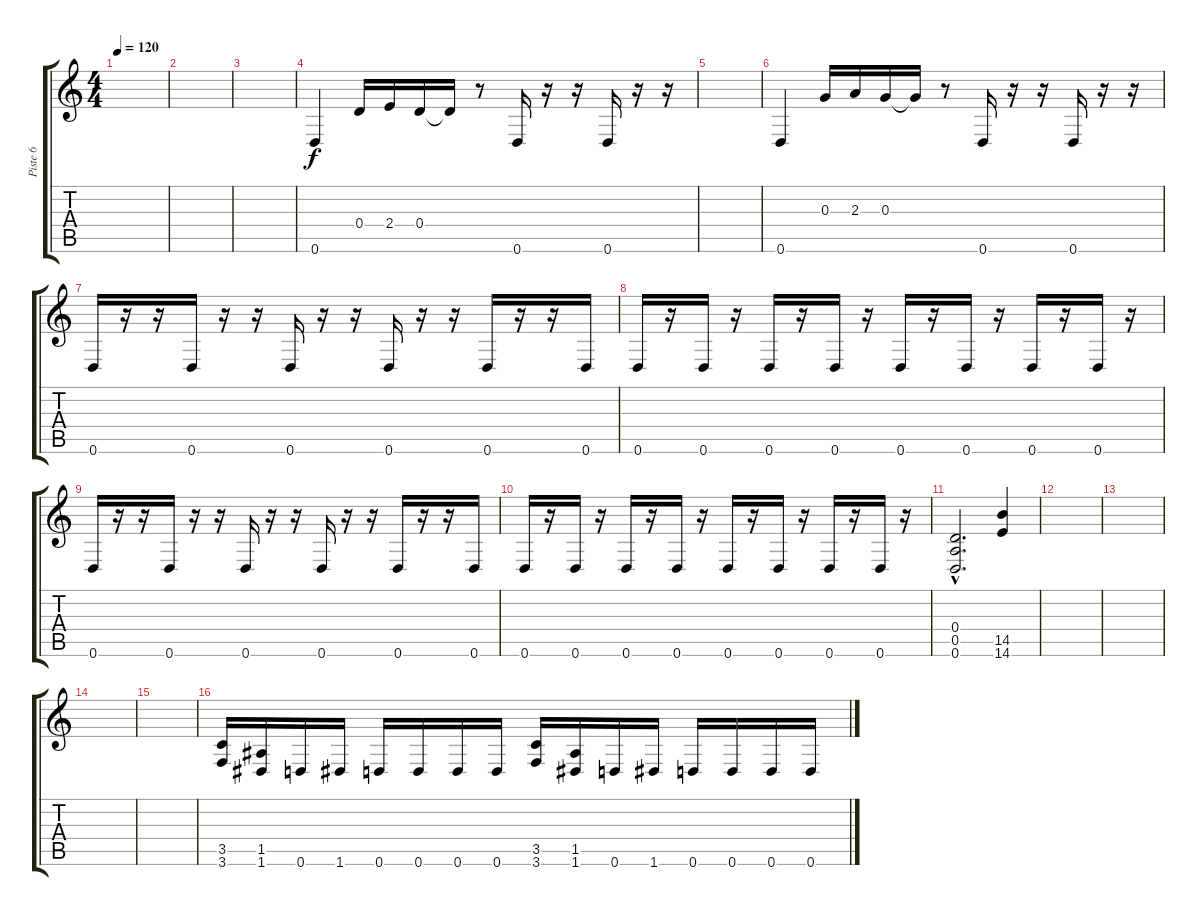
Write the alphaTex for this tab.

\track ("Piste 6" "Piste 6") {instrument distortionguitar}
\staff {score tabs}
\tuning (E4 B3 G3 D3 A2 D2) {hide}
\ts (4 4)
\tempo 120
\clef g2
\ks c
|
|
|
0.6.4 0.4.16 2.4.16 0.4.16 0.4{t}.16 r.8 0.6.16 r.16 r.16 0.6.16 r.16 r.16 |
|
0.6.4 0.3.16 2.3.16 0.3.16 0.3{t}.16 r.8 0.6.16 r.16 r.16 0.6.16 r.16 r.16 |
0.6.16 r.16 r.16 0.6.16 r.16 r.16 0.6.16 r.16 r.16 0.6.16 r.16 r.16 0.6.16 r.16 r.16 0.6.16 |
0.6.16 r.16 0.6.16 r.16 0.6.16 r.16 0.6.16 r.16 0.6.16 r.16 0.6.16 r.16 0.6.16 r.16 0.6.16 r.16 |
0.6.16 r.16 r.16 0.6.16 r.16 r.16 0.6.16 r.16 r.16 0.6.16 r.16 r.16 0.6.16 r.16 r.16 0.6.16 |
0.6.16 r.16 0.6.16 r.16 0.6.16 r.16 0.6.16 r.16 0.6.16 r.16 0.6.16 r.16 0.6.16 r.16 0.6.16 r.16 |
(0.4{hac} 0.5{hac} 0.6{hac}).2{d} (14.5 14.6).4 |
|
|
|
|
(3.5 3.6).16 (1.5 1.6).16 0.6.16 1.6.16 0.6.16 0.6.16 0.6.16 0.6.16 (3.5 3.6).16 (1.5 1.6).16 0.6.16 1.6.16 0.6.16 0.6.16 0.6.16 0.6.16
